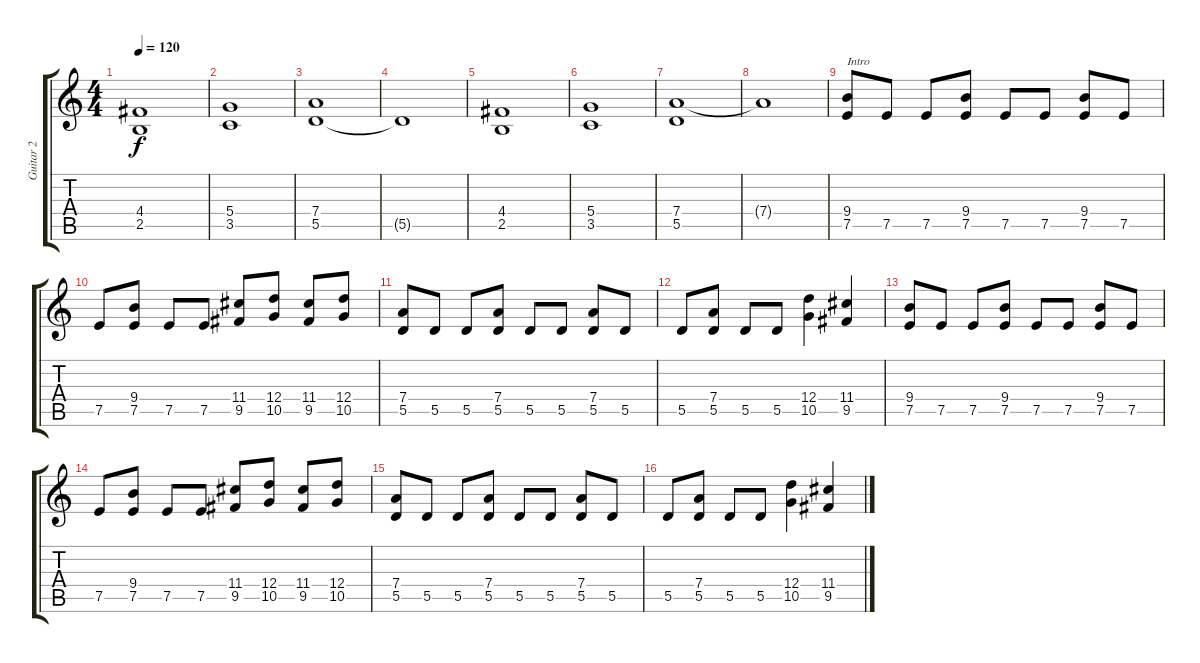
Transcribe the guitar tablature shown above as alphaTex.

\track ("Guitar 2" "Guitar 2") {instrument distortionguitar}
\staff {score tabs}
\tuning (E4 B3 G3 D3 A2 E2) {hide}
\ts (4 4)
\tempo 120
\clef g2
\ks c
(4.4 2.5).1{dy f} |
(5.4 3.5).1 |
(7.4 5.5).1 |
5.5{t}.1 |
(4.4 2.5).1 |
(5.4 3.5).1 |
(7.4 5.5).1 |
7.4{t}.1 |
(9.4 7.5).8{txt "Intro"} 7.5.8 7.5.8 (9.4 7.5).8 7.5.8 7.5.8 (9.4 7.5).8 7.5.8 |
7.5.8 (9.4 7.5).8 7.5.8 7.5.8 (11.4 9.5).8 (12.4 10.5).8 (11.4 9.5).8 (12.4 10.5).8 |
(7.4 5.5).8 5.5.8 5.5.8 (7.4 5.5).8 5.5.8 5.5.8 (7.4 5.5).8 5.5.8 |
5.5.8 (7.4 5.5).8 5.5.8 5.5.8 (12.4 10.5).4 (11.4 9.5).4 |
(9.4 7.5).8 7.5.8 7.5.8 (9.4 7.5).8 7.5.8 7.5.8 (9.4 7.5).8 7.5.8 |
7.5.8 (9.4 7.5).8 7.5.8 7.5.8 (11.4 9.5).8 (12.4 10.5).8 (11.4 9.5).8 (12.4 10.5).8 |
(7.4 5.5).8 5.5.8 5.5.8 (7.4 5.5).8 5.5.8 5.5.8 (7.4 5.5).8 5.5.8 |
5.5.8 (7.4 5.5).8 5.5.8 5.5.8 (12.4 10.5).4 (11.4 9.5).4
